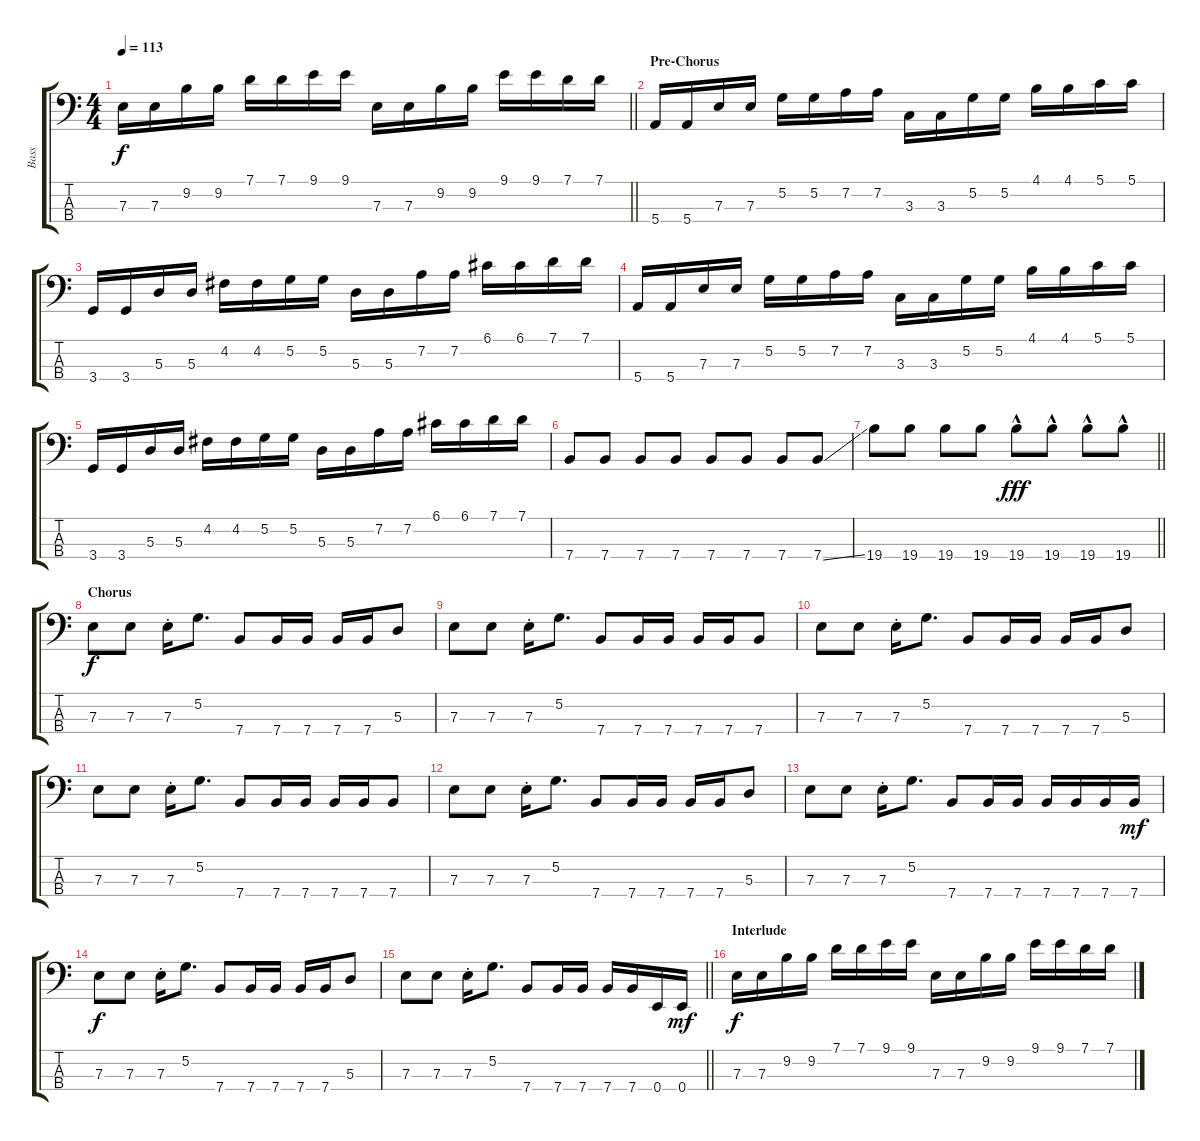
\track ("Bass" "Bass") {instrument electricbassfinger}
\staff {score tabs}
\tuning (G2 D2 A1 E1) {hide}
\ts (4 4)
\tempo 113
\clef f4
\barLineRight lightlight
\ks c
7.3.16{dy f} 7.3.16 9.2.16 9.2.16 7.1.16 7.1.16 9.1.16 9.1.16 7.3.16 7.3.16 9.2.16 9.2.16 9.1.16 9.1.16 7.1.16 7.1.16 |
\section ("" "Pre-Chorus")
5.4.16 5.4.16 7.3.16 7.3.16 5.2.16 5.2.16 7.2.16 7.2.16 3.3.16 3.3.16 5.2.16 5.2.16 4.1.16 4.1.16 5.1.16 5.1.16 |
3.4.16 3.4.16 5.3.16 5.3.16 4.2.16 4.2.16 5.2.16 5.2.16 5.3.16 5.3.16 7.2.16 7.2.16 6.1.16 6.1.16 7.1.16 7.1.16 |
5.4.16 5.4.16 7.3.16 7.3.16 5.2.16 5.2.16 7.2.16 7.2.16 3.3.16 3.3.16 5.2.16 5.2.16 4.1.16 4.1.16 5.1.16 5.1.16 |
3.4.16 3.4.16 5.3.16 5.3.16 4.2.16 4.2.16 5.2.16 5.2.16 5.3.16 5.3.16 7.2.16 7.2.16 6.1.16 6.1.16 7.1.16 7.1.16 |
7.4.8 7.4.8 7.4.8 7.4.8 7.4.8 7.4.8 7.4.8 7.4{ss}.8 |
\barLineRight lightlight
19.4.8 19.4.8 19.4.8 19.4.8 19.4{hac}.8{dy fff} 19.4{hac}.8 19.4{hac}.8 19.4{hac}.8 |
\section ("" "Chorus")
7.3.8{dy f} 7.3.8 7.3{st}.16 5.2.8{d} 7.4.8 7.4.16 7.4.16 7.4.16 7.4.16 5.3.8 |
7.3.8 7.3.8 7.3{st}.16 5.2.8{d} 7.4.8 7.4.16 7.4.16 7.4.16 7.4.16 7.4.8 |
7.3.8 7.3.8 7.3{st}.16 5.2.8{d} 7.4.8 7.4.16 7.4.16 7.4.16 7.4.16 5.3.8 |
7.3.8 7.3.8 7.3{st}.16 5.2.8{d} 7.4.8 7.4.16 7.4.16 7.4.16 7.4.16 7.4.8 |
7.3.8 7.3.8 7.3{st}.16 5.2.8{d} 7.4.8 7.4.16 7.4.16 7.4.16 7.4.16 5.3.8 |
7.3.8 7.3.8 7.3{st}.16 5.2.8{d} 7.4.8 7.4.16 7.4.16 7.4.16 7.4.16 7.4.16 7.4.16{dy mf} |
7.3.8{dy f} 7.3.8 7.3{st}.16 5.2.8{d} 7.4.8 7.4.16 7.4.16 7.4.16 7.4.16 5.3.8 |
\barLineRight lightlight
7.3.8 7.3.8 7.3{st}.16 5.2.8{d} 7.4.8 7.4.16 7.4.16 7.4.16 7.4.16 0.4.16 0.4.16{dy mf} |
\section ("" "Interlude")
7.3.16{dy f} 7.3.16 9.2.16 9.2.16 7.1.16 7.1.16 9.1.16 9.1.16 7.3.16 7.3.16 9.2.16 9.2.16 9.1.16 9.1.16 7.1.16 7.1.16
